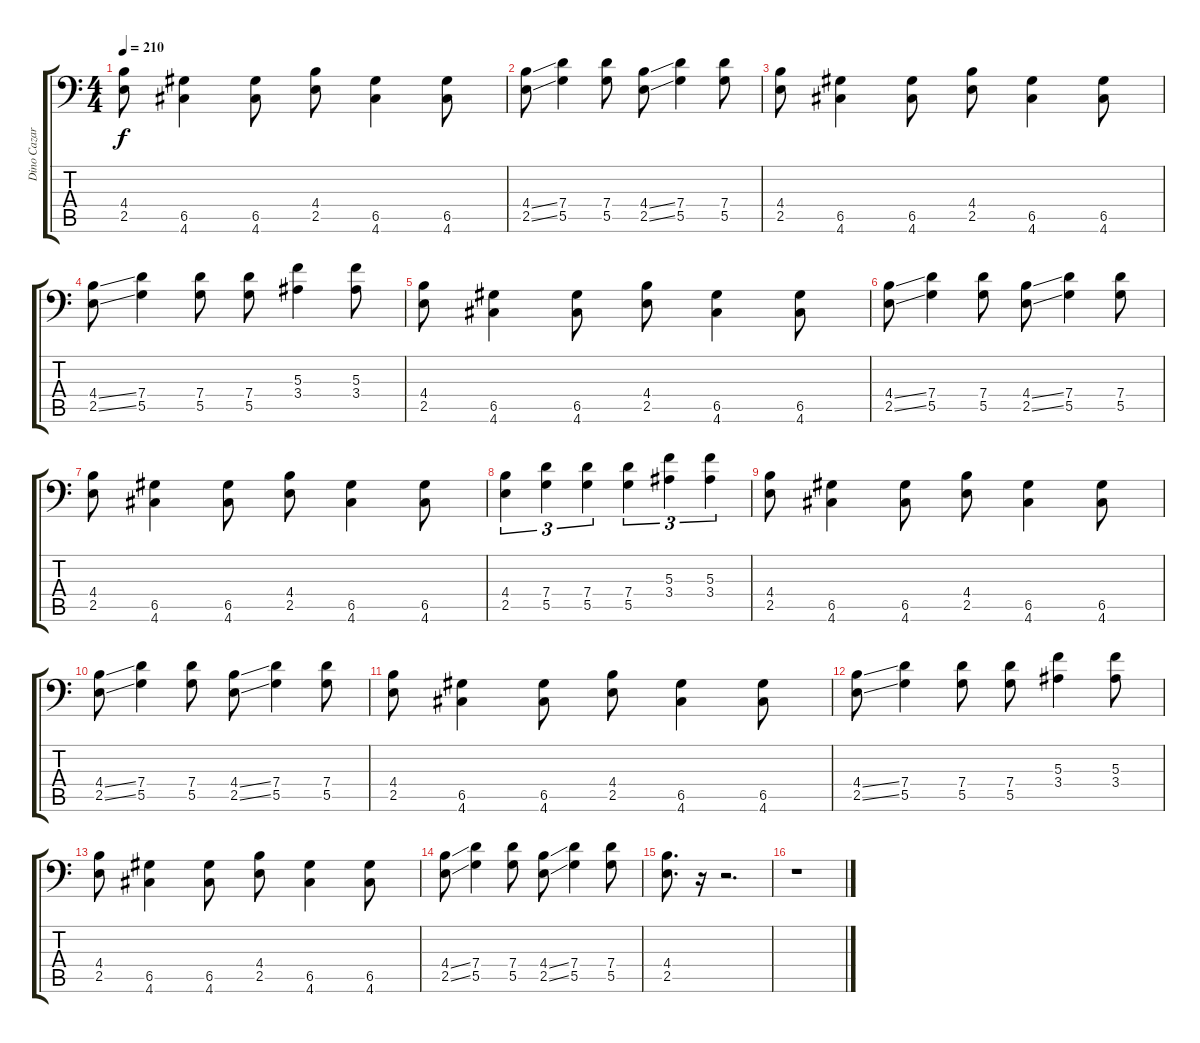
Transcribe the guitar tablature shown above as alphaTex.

\track ("Dino Cazares" "Dino Cazar") {instrument distortionguitar}
\staff {score tabs}
\tuning (A3 E3 C3 G2 D2 A1) {hide}
\ts (4 4)
\tempo 210
\clef f4
\ks c
(4.4 2.5).8{dy f} (6.5 4.6).4 (6.5 4.6).8 (4.4 2.5).8 (6.5 4.6).4 (6.5 4.6).8 |
(4.4{ss} 2.5{ss}).8 (7.4 5.5).4 (7.4 5.5).8 (4.4{ss} 2.5{ss}).8 (7.4 5.5).4 (7.4 5.5).8 |
(4.4 2.5).8 (6.5 4.6).4 (6.5 4.6).8 (4.4 2.5).8 (6.5 4.6).4 (6.5 4.6).8 |
(4.4{ss} 2.5{ss}).8 (7.4 5.5).4 (7.4 5.5).8 (7.4 5.5).8 (5.3 3.4).4 (5.3 3.4).8 |
(4.4 2.5).8 (6.5 4.6).4 (6.5 4.6).8 (4.4 2.5).8 (6.5 4.6).4 (6.5 4.6).8 |
(4.4{ss} 2.5{ss}).8 (7.4 5.5).4 (7.4 5.5).8 (4.4{ss} 2.5{ss}).8 (7.4 5.5).4 (7.4 5.5).8 |
(4.4 2.5).8 (6.5 4.6).4 (6.5 4.6).8 (4.4 2.5).8 (6.5 4.6).4 (6.5 4.6).8 |
(4.4 2.5).4{tu (3 2)} (7.4 5.5).4{tu (3 2)} (7.4 5.5).4{tu (3 2)} (7.4 5.5).4{tu (3 2)} (5.3 3.4).4{tu (3 2)} (5.3 3.4).4{tu (3 2)} |
(4.4 2.5).8 (6.5 4.6).4 (6.5 4.6).8 (4.4 2.5).8 (6.5 4.6).4 (6.5 4.6).8 |
(4.4{ss} 2.5{ss}).8 (7.4 5.5).4 (7.4 5.5).8 (4.4{ss} 2.5{ss}).8 (7.4 5.5).4 (7.4 5.5).8 |
(4.4 2.5).8 (6.5 4.6).4 (6.5 4.6).8 (4.4 2.5).8 (6.5 4.6).4 (6.5 4.6).8 |
(4.4{ss} 2.5{ss}).8 (7.4 5.5).4 (7.4 5.5).8 (7.4 5.5).8 (5.3 3.4).4 (5.3 3.4).8 |
(4.4 2.5).8 (6.5 4.6).4 (6.5 4.6).8 (4.4 2.5).8 (6.5 4.6).4 (6.5 4.6).8 |
(4.4{ss} 2.5{ss}).8 (7.4 5.5).4 (7.4 5.5).8 (4.4{ss} 2.5{ss}).8 (7.4 5.5).4 (7.4 5.5).8 |
(4.4 2.5).8{d} r.16 r.2{d} |
r.1
